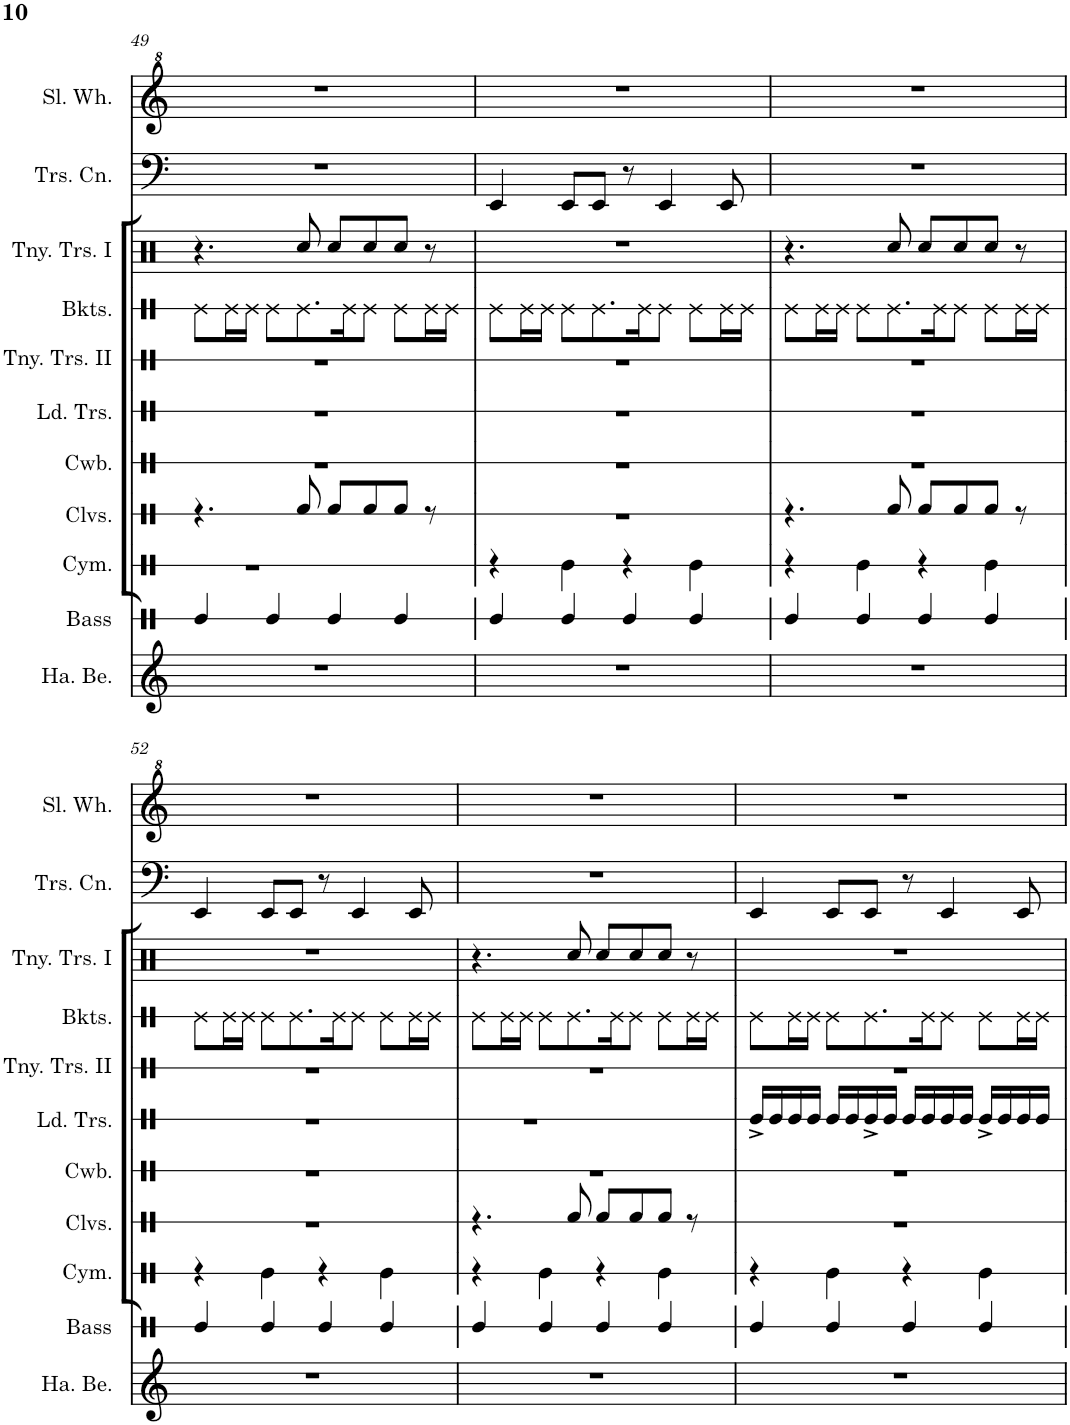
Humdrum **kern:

**kern	**kern	**kern	**kern	**kern	**kern
*part6	*part5	*part4	*part3	*part2	*part1
*staff6	*staff5	*staff4	*staff3	*staff2	*staff1
*I"Hand Bells	*I"Bass	*I"Buckets	*I"Tiny Trash Can	*I"Trash Can	*I"Slide Whistle
*I'Ha. Be.	*I'Bass	*I'Bkts.	*	*I'Trs. Cn.	*I'Sl. Wh.
!!LO:PB:g=z
*clefG2	*clefX	*clefX	*clefX	*clefF4	*clefG^2
*k[]	*k[]	*k[]	*k[]	*k[]	*k[]
*M4/4	*M4/4	*M4/4	*M4/4	*M4/4	*M4/4
=49	=49	=49	=49	=49	=49
1r	4Re/	8Re\L	4.r	1r	1r
.	.	16Re\L	.	.	.
.	.	16Re\JJ	.	.	.
.	4Re/	8Re\L	.	.	.
.	.	8.Re\	8Rcc/	.	.
.	4Re/	.	8Rcc/L	.	.
.	.	16Re\K	.	.	.
.	.	8Re\J	8Rcc/	.	.
.	4Re/	8Re\L	8Rcc/J	.	.
.	.	16Re\L	8r	.	.
.	.	16Re\JJ	.	.	.
=50	=50	=50	=50	=50	=50
1r	4Re/	8Re\L	1r	4EE/	1r
.	.	16Re\L	.	.	.
.	.	16Re\JJ	.	.	.
.	4Re/	8Re\L	.	8EE/L	.
.	.	8.Re\	.	8EE/J	.
.	4Re/	.	.	8r	.
.	.	16Re\K	.	.	.
.	.	8Re\J	.	4EE/	.
.	4Re/	8Re\L	.	.	.
.	.	16Re\L	.	8EE/	.
.	.	16Re\JJ	.	.	.
=51	=51	=51	=51	=51	=51
1r	4Re/	8Re\L	4.r	1r	1r
.	.	16Re\L	.	.	.
.	.	16Re\JJ	.	.	.
.	4Re/	8Re\L	.	.	.
.	.	8.Re\	8Rcc/	.	.
.	4Re/	.	8Rcc/L	.	.
.	.	16Re\K	.	.	.
.	.	8Re\J	8Rcc/	.	.
.	4Re/	8Re\L	8Rcc/J	.	.
.	.	16Re\L	8r	.	.
.	.	16Re\JJ	.	.	.
!!LO:LB:g=z
=52	=52	=52	=52	=52	=52
1r	4Re/	8Re\L	1r	4EE/	1r
.	.	16Re\L	.	.	.
.	.	16Re\JJ	.	.	.
.	4Re/	8Re\L	.	8EE/L	.
.	.	8.Re\	.	8EE/J	.
.	4Re/	.	.	8r	.
.	.	16Re\K	.	.	.
.	.	8Re\J	.	4EE/	.
.	4Re/	8Re\L	.	.	.
.	.	16Re\L	.	8EE/	.
.	.	16Re\JJ	.	.	.
=53	=53	=53	=53	=53	=53
1r	4Re/	8Re\L	4.r	1r	1r
.	.	16Re\L	.	.	.
.	.	16Re\JJ	.	.	.
.	4Re/	8Re\L	.	.	.
.	.	8.Re\	8Rcc/	.	.
.	4Re/	.	8Rcc/L	.	.
.	.	16Re\K	.	.	.
.	.	8Re\J	8Rcc/	.	.
.	4Re/	8Re\L	8Rcc/J	.	.
.	.	16Re\L	8r	.	.
.	.	16Re\JJ	.	.	.
=54	=54	=54	=54	=54	=54
1r	4Re/	8Re\L	1r	4EE/	1r
.	.	16Re\L	.	.	.
.	.	16Re\JJ	.	.	.
.	4Re/	8Re\L	.	8EE/L	.
.	.	8.Re\	.	8EE/J	.
.	4Re/	.	.	8r	.
.	.	16Re\K	.	.	.
.	.	8Re\J	.	4EE/	.
.	4Re/	8Re\L	.	.	.
.	.	16Re\L	.	8EE/	.
.	.	16Re\JJ	.	.	.
=	=	=	=	=	=
*-	*-	*-	*-	*-	*-
